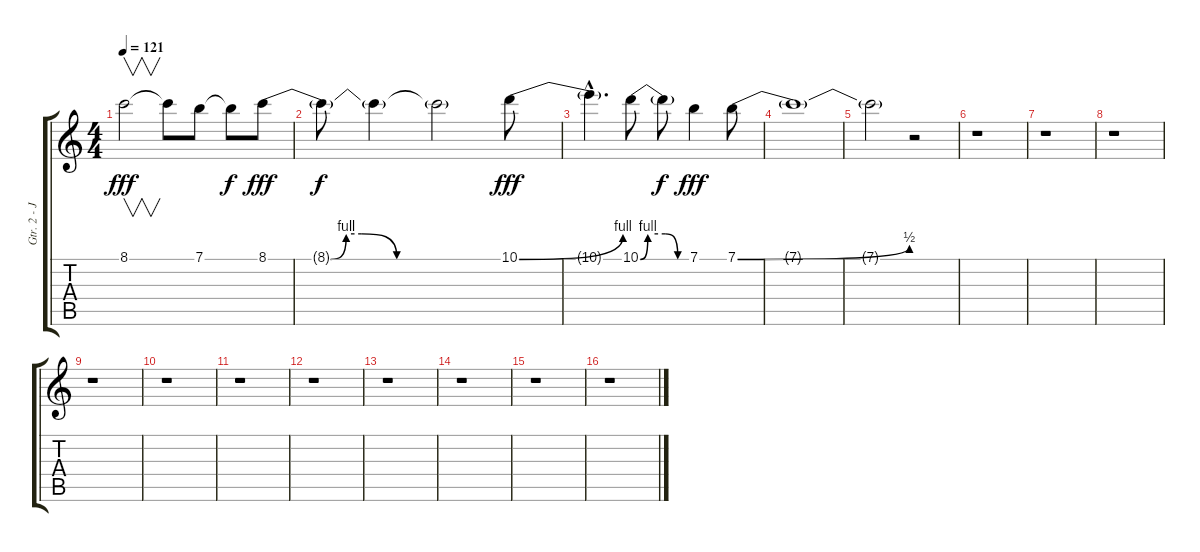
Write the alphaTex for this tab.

\track ("Gtr. 2 - John " "Gtr. 2 - J") {instrument overdrivenguitar}
\staff {score tabs}
\tuning (E4 B3 G3 D3 A2 E2) {hide}
\ts (4 4)
\tempo 121
\clef g2
\ks c
8.1.2{v dy fff volume 11} 8.1{t}.8 7.1.8 7.1{t}.8{dy f} 8.1{be (custom 0 0 16 0 20 4 24 4 33 0 60 0)}.8{dy fff} |
8.1{t}.8{dy f} 8.1{t}.4 8.1{t}.2 10.1{be (bend 0 0 60 4)}.8{dy fff} |
10.1{hac t}.4{d} 10.1{be (custom 0 0 9 4 30 4 45 0 60 0)}.8 10.1{t}.8{dy f} 7.1.4{dy fff} 7.1{be (bend 0 0 60 2)}.8 |
7.1{t}.1 |
7.1{t}.2 r.2{volume 11} |
r.1 |
r.1 |
r.1 |
r.1 |
r.1 |
r.1 |
r.1 |
r.1 |
r.1 |
r.1 |
r.1
